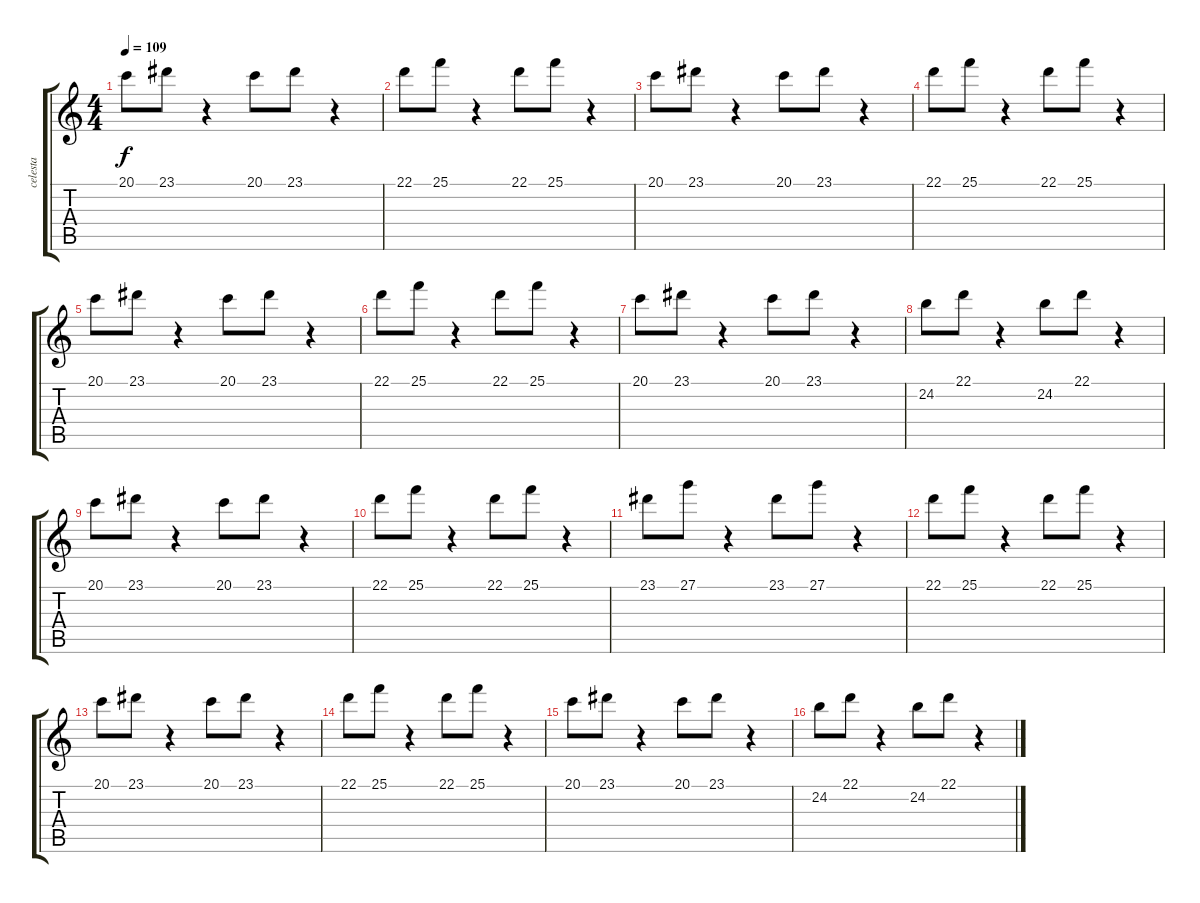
\track ("celesta" "celesta") {instrument celesta}
\staff {score tabs}
\tuning (E4 B3 G3 D3 A2 E2) {hide}
\ts (4 4)
\tempo 109
\clef g2
\ks c
20.1.8{dy f} 23.1.8 r.4 20.1.8 23.1.8 r.4 |
22.1.8 25.1.8 r.4 22.1.8 25.1.8 r.4 |
20.1.8 23.1.8 r.4 20.1.8 23.1.8 r.4 |
22.1.8 25.1.8 r.4 22.1.8 25.1.8 r.4 |
20.1.8 23.1.8 r.4 20.1.8 23.1.8 r.4 |
22.1.8 25.1.8 r.4 22.1.8 25.1.8 r.4 |
20.1.8 23.1.8 r.4 20.1.8 23.1.8 r.4 |
24.2.8 22.1.8 r.4 24.2.8 22.1.8 r.4 |
20.1.8 23.1.8 r.4 20.1.8 23.1.8 r.4 |
22.1.8 25.1.8 r.4 22.1.8 25.1.8 r.4 |
23.1.8 27.1.8 r.4 23.1.8 27.1.8 r.4 |
22.1.8 25.1.8 r.4 22.1.8 25.1.8 r.4 |
20.1.8 23.1.8 r.4 20.1.8 23.1.8 r.4 |
22.1.8 25.1.8 r.4 22.1.8 25.1.8 r.4 |
20.1.8 23.1.8 r.4 20.1.8 23.1.8 r.4 |
24.2.8 22.1.8 r.4 24.2.8 22.1.8 r.4
